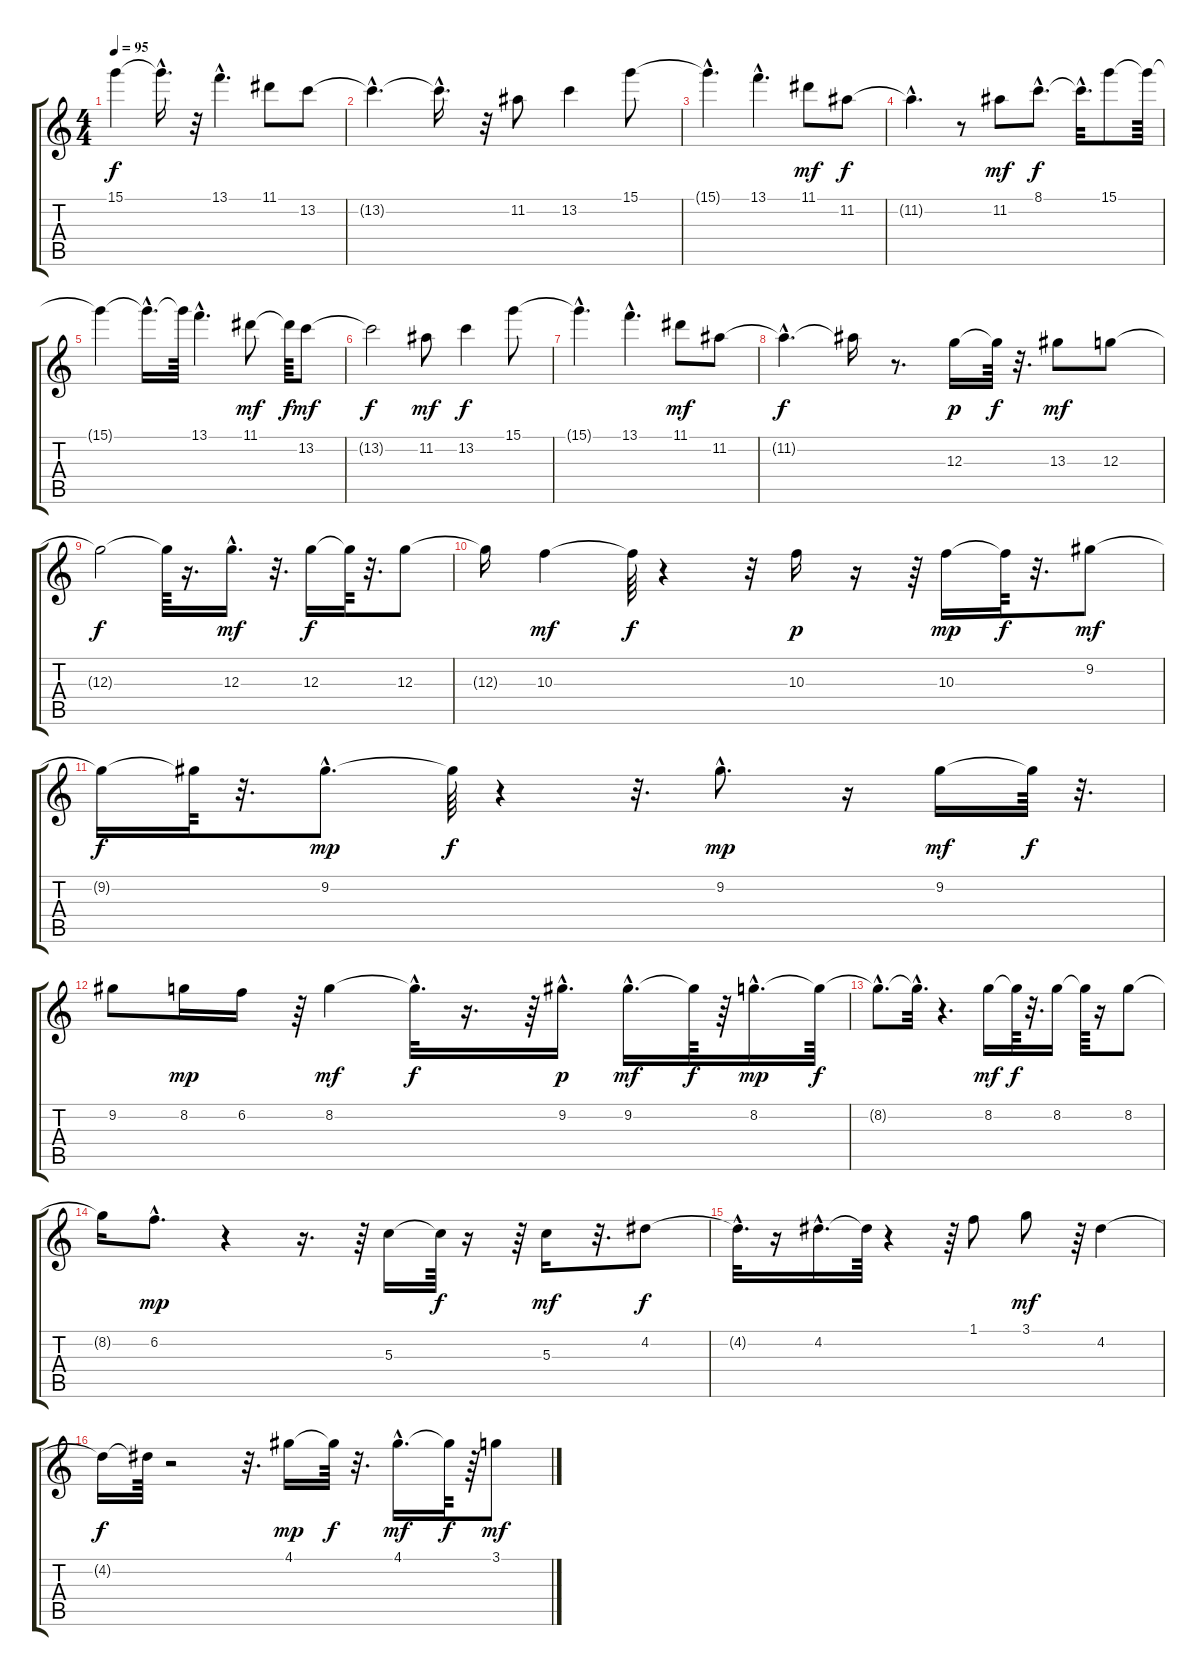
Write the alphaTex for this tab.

\track "" {instrument electricguitarjazz}
\staff {score tabs}
\tuning (E4 B3 G3 D3 A2 E2) {hide}
\ts (4 4)
\tempo 95
\clef g2
\ks c
15.1{t}.4{dy f} 15.1{hac t}.16{d} r.32 13.1{hac}.4{d} 11.1.8 13.2.8 |
13.2{hac t}.4{d} 13.2{hac t}.16{d} r.32 11.2.8 13.2.4 15.1.8 |
15.1{hac t}.4{d} 13.1{hac}.4{d} 11.1.8{dy mf} 11.2.8{dy f} |
11.2{hac t}.4{d} r.8 11.2.8{dy mf} 8.1{hac}.8{d dy f} 8.1{hac t}.32{d} 15.1.8 15.1{t}.64 |
15.1{t}.4 15.1{hac t}.16{d} 15.1{t}.64 13.1{hac}.4{d} 11.1.8{dy mf} 11.1{t}.64{dy f} 13.2.8{dy mf} |
13.2{t}.2{dy f} 11.2.8{dy mf} 13.2.4{dy f} 15.1.8 |
15.1{hac t}.4{d} 13.1{hac}.4{d} 11.1.8{dy mf} 11.2.8 |
11.2{hac t}.4{d dy f} 11.2{t}.16 r.8{d} 12.3.16{dy p} 12.3{t}.64{dy f} r.32{d} 13.3.8{dy mf} 12.3.8 |
12.3{t}.2{dy f} 12.3{t}.64 r.16{d} 12.3{hac}.16{d dy mf} r.32{d} 12.3.16{dy f} 12.3{t}.64 r.32{d} 12.3.8 |
12.3{t}.16 10.3.4{dy mf} 10.3{t}.64{dy f} r.4 r.32 10.3.16{dy p} r.16 r.64 10.3.16{dy mp} 10.3{t}.64{dy f} r.32{d} 9.2.8{dy mf} |
9.2{t}.16{dy f} 9.2{t}.64 r.32{d} 9.2{hac}.8{d dy mp} 9.2{t}.64{dy f} r.4 r.32{d} 9.2{hac}.8{d dy mp} r.16 9.2.16{dy mf} 9.2{t}.64{dy f} r.32{d} |
9.2.8 8.2.16{dy mp} 6.2.16 r.64 8.2.4{dy mf} 8.2{hac t}.32{d dy f} r.16{d} r.64 9.2{hac}.16{d dy p} 9.2{hac}.16{d dy mf} 9.2{t}.64{dy f} r.64 8.2{hac}.16{d dy mp} 8.2{t}.64{dy f} |
8.2{hac t}.8{d} 8.2{hac t}.32{d} r.4{d} 8.2.16{dy mf} 8.2{t}.64{dy f} r.32{d} 8.2.16 8.2{t}.64 r.16 8.2.8 |
8.2{t}.16 6.2{hac}.8{d dy mp} r.4 r.16{d} r.64 5.3.16 5.3{t}.64{dy f} r.16 r.64 5.3.16{dy mf} r.32{d} 4.2.8{dy f} |
4.2{hac t}.32{d} r.16 4.2{hac}.16{d} 4.2{t}.64 r.4 r.64 1.1.8 3.1.8{dy mf} r.64 4.2.4 |
4.2{t}.16{dy f} 4.2{t}.64 r.2 r.32{d} 4.1.16{dy mp} 4.1{t}.64{dy f} r.32{d} 4.1{hac}.16{d dy mf} 4.1{t}.64{dy f} r.64 3.1.8{dy mf}
